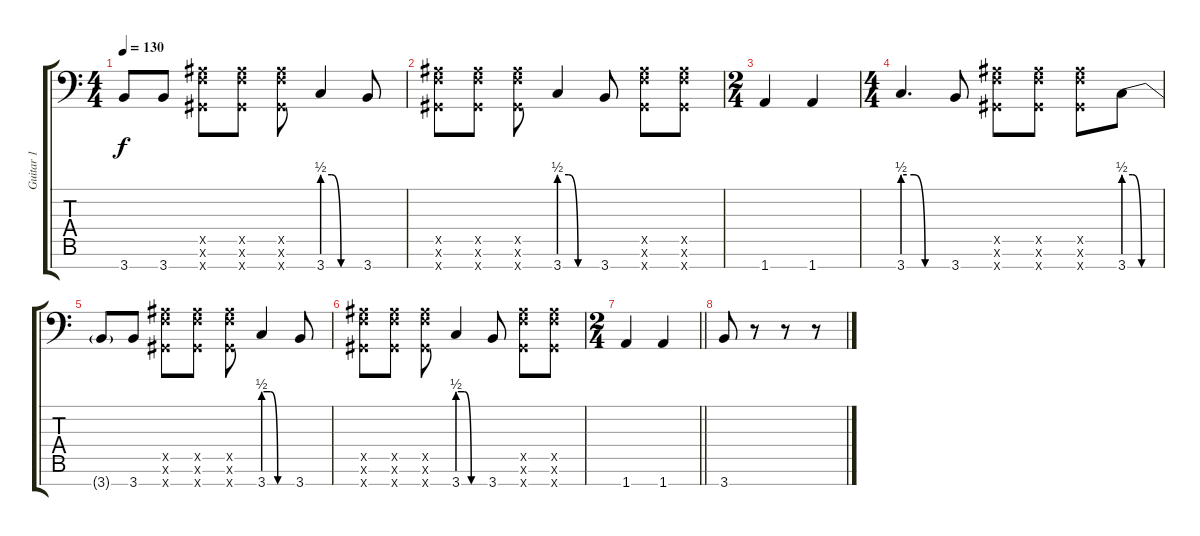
\track ("Guitar 1" "Guitar 1") {instrument distortionguitar}
\staff {score tabs}
\tuning (Eb4 Bb3 Gb3 Eb3 Bb2 F2 Ab1) {hide}
\ts (4 4)
\tempo 130
\clef f4
\ks c
3.7{t}.8{dy f} 3.7.8 (0.5{x} 0.6{x} 0.7{x}).8{balance 0} (0.5{x} 0.6{x} 0.7{x}).8{balance 16} (0.5{x} 0.6{x} 0.7{x}).8{balance 0} 3.7{be (custom 0 2 15 2 30 0 60 0)}.4{balance 3} 3.7.8 |
(0.5{x} 0.6{x} 0.7{x}).8{balance 0} (0.5{x} 0.6{x} 0.7{x}).8{balance 16} (0.5{x} 0.6{x} 0.7{x}).8{balance 0} 3.7{be (custom 0 2 15 2 30 0 60 0)}.4{balance 3} 3.7.8 (0.5{x} 0.6{x} 0.7{x}).8{balance 0} (0.5{x} 0.6{x} 0.7{x}).8{balance 16} |
\ts (2 4)
1.7.4{balance 3} 1.7.4 |
\ts (4 4)
3.7{be (custom 0 2 15 2 30 0 60 0)}.4{d} 3.7.8 (0.5{x} 0.6{x} 0.7{x}).8{balance 0} (0.5{x} 0.6{x} 0.7{x}).8{balance 16} (0.5{x} 0.6{x} 0.7{x}).8{balance 0} 3.7{be (custom 0 2 15 2 30 0 60 0)}.8{balance 3} |
3.7{t}.8 3.7.8 (0.5{x} 0.6{x} 0.7{x}).8{balance 0} (0.5{x} 0.6{x} 0.7{x}).8{balance 16} (0.5{x} 0.6{x} 0.7{x}).8{balance 0} 3.7{be (custom 0 2 15 2 30 0 60 0)}.4{balance 3} 3.7.8 |
(0.5{x} 0.6{x} 0.7{x}).8{balance 0} (0.5{x} 0.6{x} 0.7{x}).8{balance 16} (0.5{x} 0.6{x} 0.7{x}).8{balance 0} 3.7{be (custom 0 2 15 2 30 0 60 0)}.4{balance 3} 3.7.8 (0.5{x} 0.6{x} 0.7{x}).8{balance 0} (0.5{x} 0.6{x} 0.7{x}).8{balance 16} |
\ts (2 4)
\barLineRight lightlight
1.7.4{balance 3} 1.7.4 |
3.7.8 r.8 r.8 r.8
